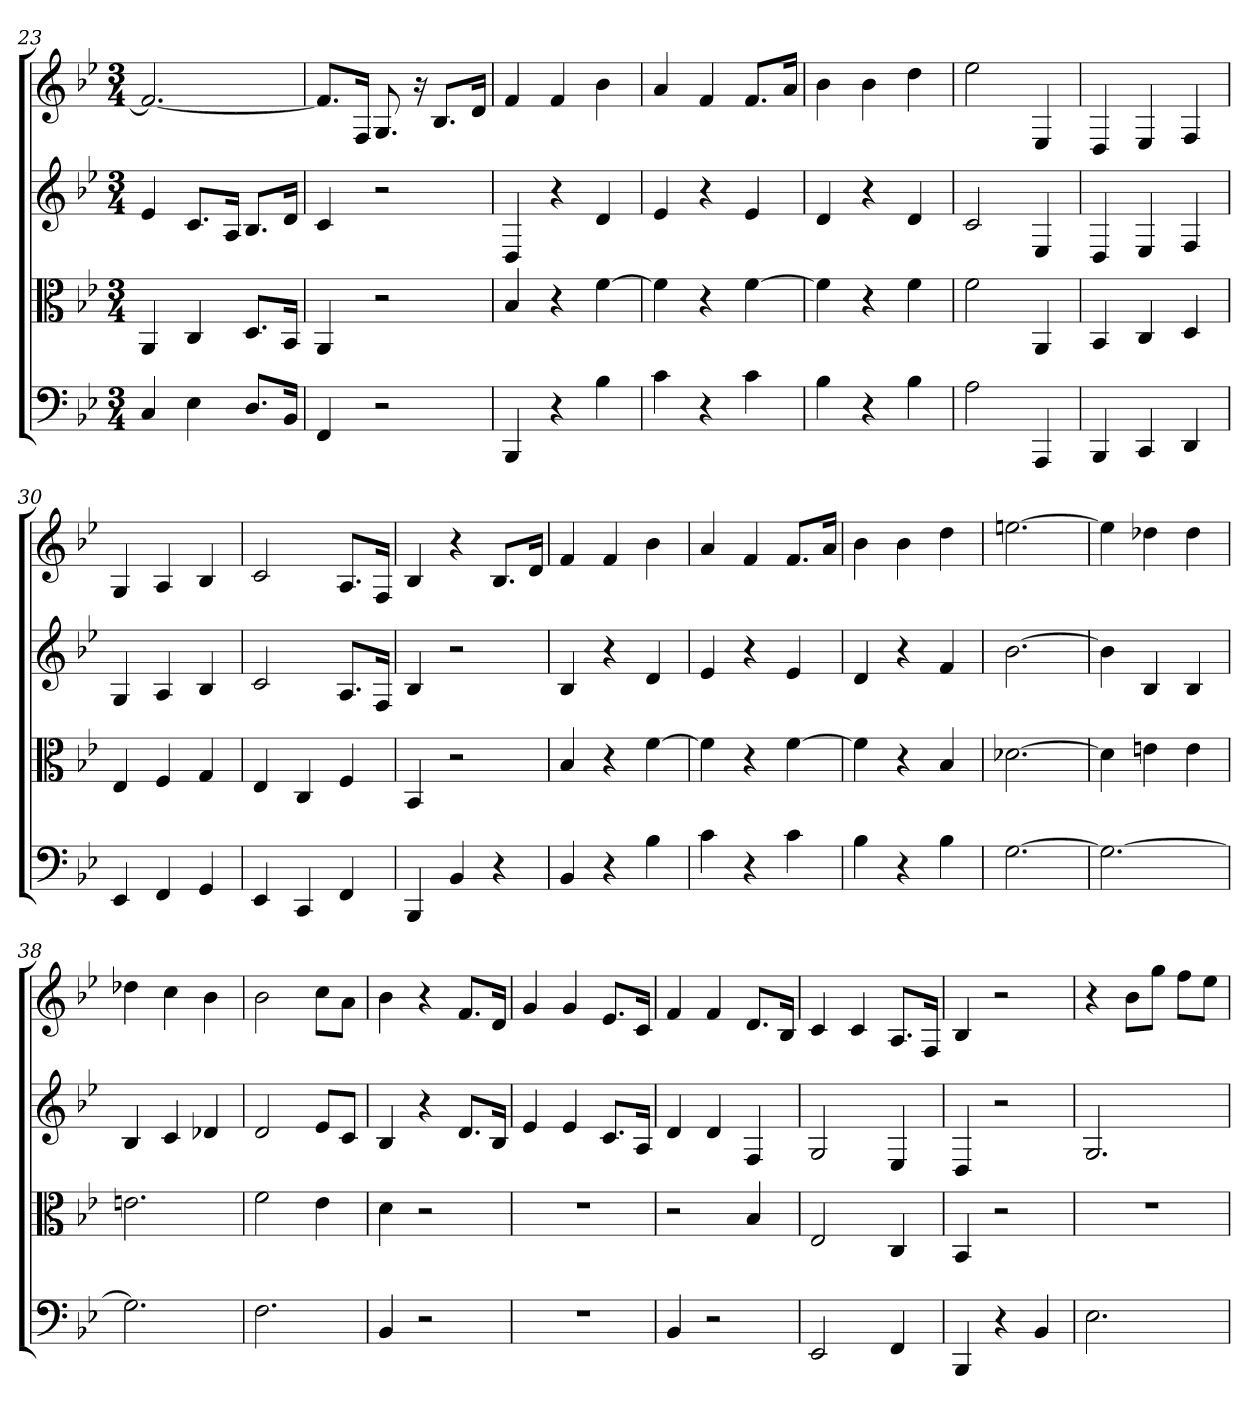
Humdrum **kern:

**kern	**kern	**kern	**kern
*part4	*part3	*part2	*part1
*staff4	*staff3	*staff2	*staff1
*clefF4	*clefC3	*clefG2	*clefG2
*k[b-e-]	*k[b-e-]	*k[b-e-]	*k[b-e-]
*B-:	*B-:	*B-:	*B-:
*M3/4	*M3/4	*M3/4	*M3/4
=23	=23	=23	=23
4C	4AA	4e-	2.f_
4E-	4C	8.c/L	.
.	.	16A/Jk	.
8.D/L	8.D/L	8.B-/L	.
16BB-/Jk	16BB-/Jk	16d/Jk	.
=24	=24	=24	=24
4FF	4AA	4c	8.f/L]
.	.	.	16F/Jk
2r	2r	2r	8.G
.	.	.	16r
.	.	.	8.B-/L
.	.	.	16d/Jk
=25	=25	=25	=25
4BBB-	4B-	4D	4f
4r	4r	4r	4f
4B-	[4f	4d	4b-
=26	=26	=26	=26
4c	4f]	4e-	4a
4r	4r	4r	4f
4c	[4f	4e-	8.f/L
.	.	.	16a/Jk
=27	=27	=27	=27
4B-	4f]	4d	4b-
4r	4r	4r	4b-
4B-	4f	4d	4dd
=28	=28	=28	=28
2A	2f	2c	2ee-
4AAA	4AA	4E-	4E-
=29	=29	=29	=29
4BBB-	4BB-	4D	4D
4CC	4C	4E-	4E-
4DD	4D	4F	4F
=30	=30	=30	=30
4EE-	4E-	4G	4G
4FF	4F	4A	4A
4GG	4G	4B-	4B-
=31	=31	=31	=31
4EE-	4E-	2c	2c
4CC	4C	.	.
4FF	4F	8.A/L	8.A/L
.	.	16F/Jk	16F/Jk
=32	=32	=32	=32
4BBB-	4BB-	4B-	4B-
4BB-	2r	2r	4r
4r	.	.	8.B-/L
.	.	.	16d/Jk
=33	=33	=33	=33
4BB-	4B-	4B-	4f
4r	4r	4r	4f
4B-	[4f	4d	4b-
=34	=34	=34	=34
4c	4f]	4e-	4a
4r	4r	4r	4f
4c	[4f	4e-	8.f/L
.	.	.	16a/Jk
=35	=35	=35	=35
4B-	4f]	4d	4b-
4r	4r	4r	4b-
4B-	4B-	4f	4dd
=36	=36	=36	=36
[2.G	[2.d-X	[2.b-	[2.een
=37	=37	=37	=37
2.G_	4d-]	4b-]	4ee]
.	4en	4B-	4dd-X
.	4e	4B-	4dd-
=38	=38	=38	=38
2.G]	2.en	4B-	4dd-X
.	.	4c	4cc
.	.	4d-X	4b-
=39	=39	=39	=39
2.F	2f	2d	2b-
.	4e-	8e-/L	8cc\L
.	.	8c/J	8a\J
=40	=40	=40	=40
4BB-	4d	4B-	4b-
2r	2r	4r	4r
.	.	8.d/L	8.f/L
.	.	16B-/Jk	16d/Jk
=41	=41	=41	=41
2.r	2.r	4e-	4g
.	.	4e-	4g
.	.	8.c/L	8.e-/L
.	.	16A/Jk	16c/Jk
=42	=42	=42	=42
4BB-	2r	4d	4f
2r	.	4d	4f
.	4B-	4F	8.d/L
.	.	.	16B-/Jk
=43	=43	=43	=43
2EE-	2E-	2G	4c
.	.	.	4c
4FF	4C	4E-	8.A/L
.	.	.	16F/Jk
=44	=44	=44	=44
4BBB-	4BB-	4D	4B-
4r	2r	2r	2r
4BB-	.	.	.
=45	=45	=45	=45
2.E-	2.r	2.G	4r
.	.	.	8b-\L
.	.	.	8gg\J
.	.	.	8ff\L
.	.	.	8ee-\J
=	=	=	=
*-	*-	*-	*-
